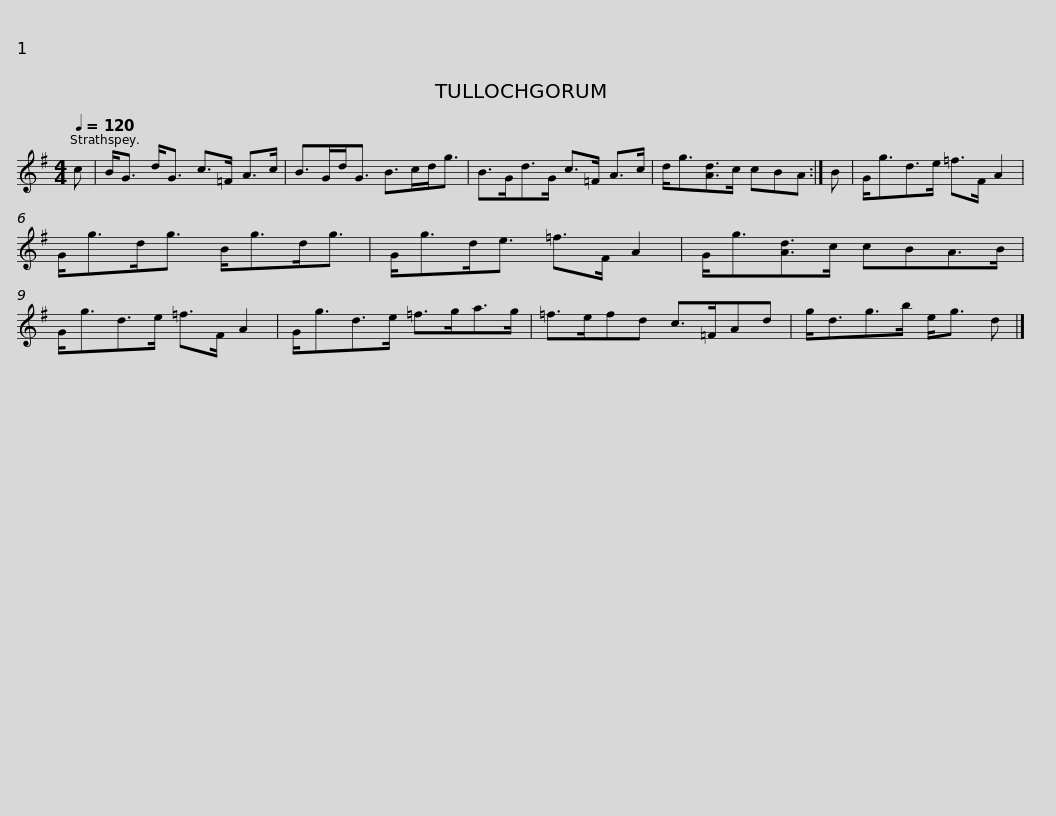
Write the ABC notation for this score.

X:1
L:1/8
Q:1/4=120
M:4/4
I:linebreak $
K:G
V:1 treble
V:1
 c | B<G d<G c>=F A>c | B>Gd<G B>cd<g | B>Gd>G c>=F A>c | d<g[Ad]>c cBA :| %5
 B |$ G<gd>e =f>F A2 | G<gd<g B<gd<g | G<gd<e =f>F A2 | G<g[Ad]>c cBA>B | %10
 G<gd>e =f>F A2 |$ G<gd>e =f>ga>g | =f>efd c>=FAd | g<dg>b e<g d |] %14
